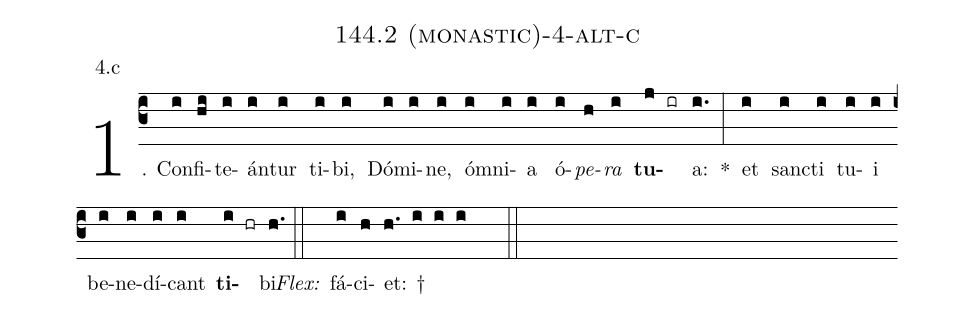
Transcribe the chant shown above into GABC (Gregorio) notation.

name: 144.2 (monastic)-4-alt-c;
annotation: 4.c;
%%
(c3)1. Con(i)fi(hi)te(i)án(i)tur(i) ti(i)bi,(i) Dó(i)mi(i)ne,(i) óm(i)ni(i)a(i) ó(i)<i>pe</i>(h)<i>ra</i>(i) <b>tu</b>(j ir)a:(i.) *(:) et(i) sanc(i)ti(i) tu(i)i(i) be(i)ne(i)dí(i)cant(i) <b>ti</b>(i hr)bi.(h.) (::)
<i>Flex:</i>()  fá(i)ci(h)et: †(h. i i i  ::)
